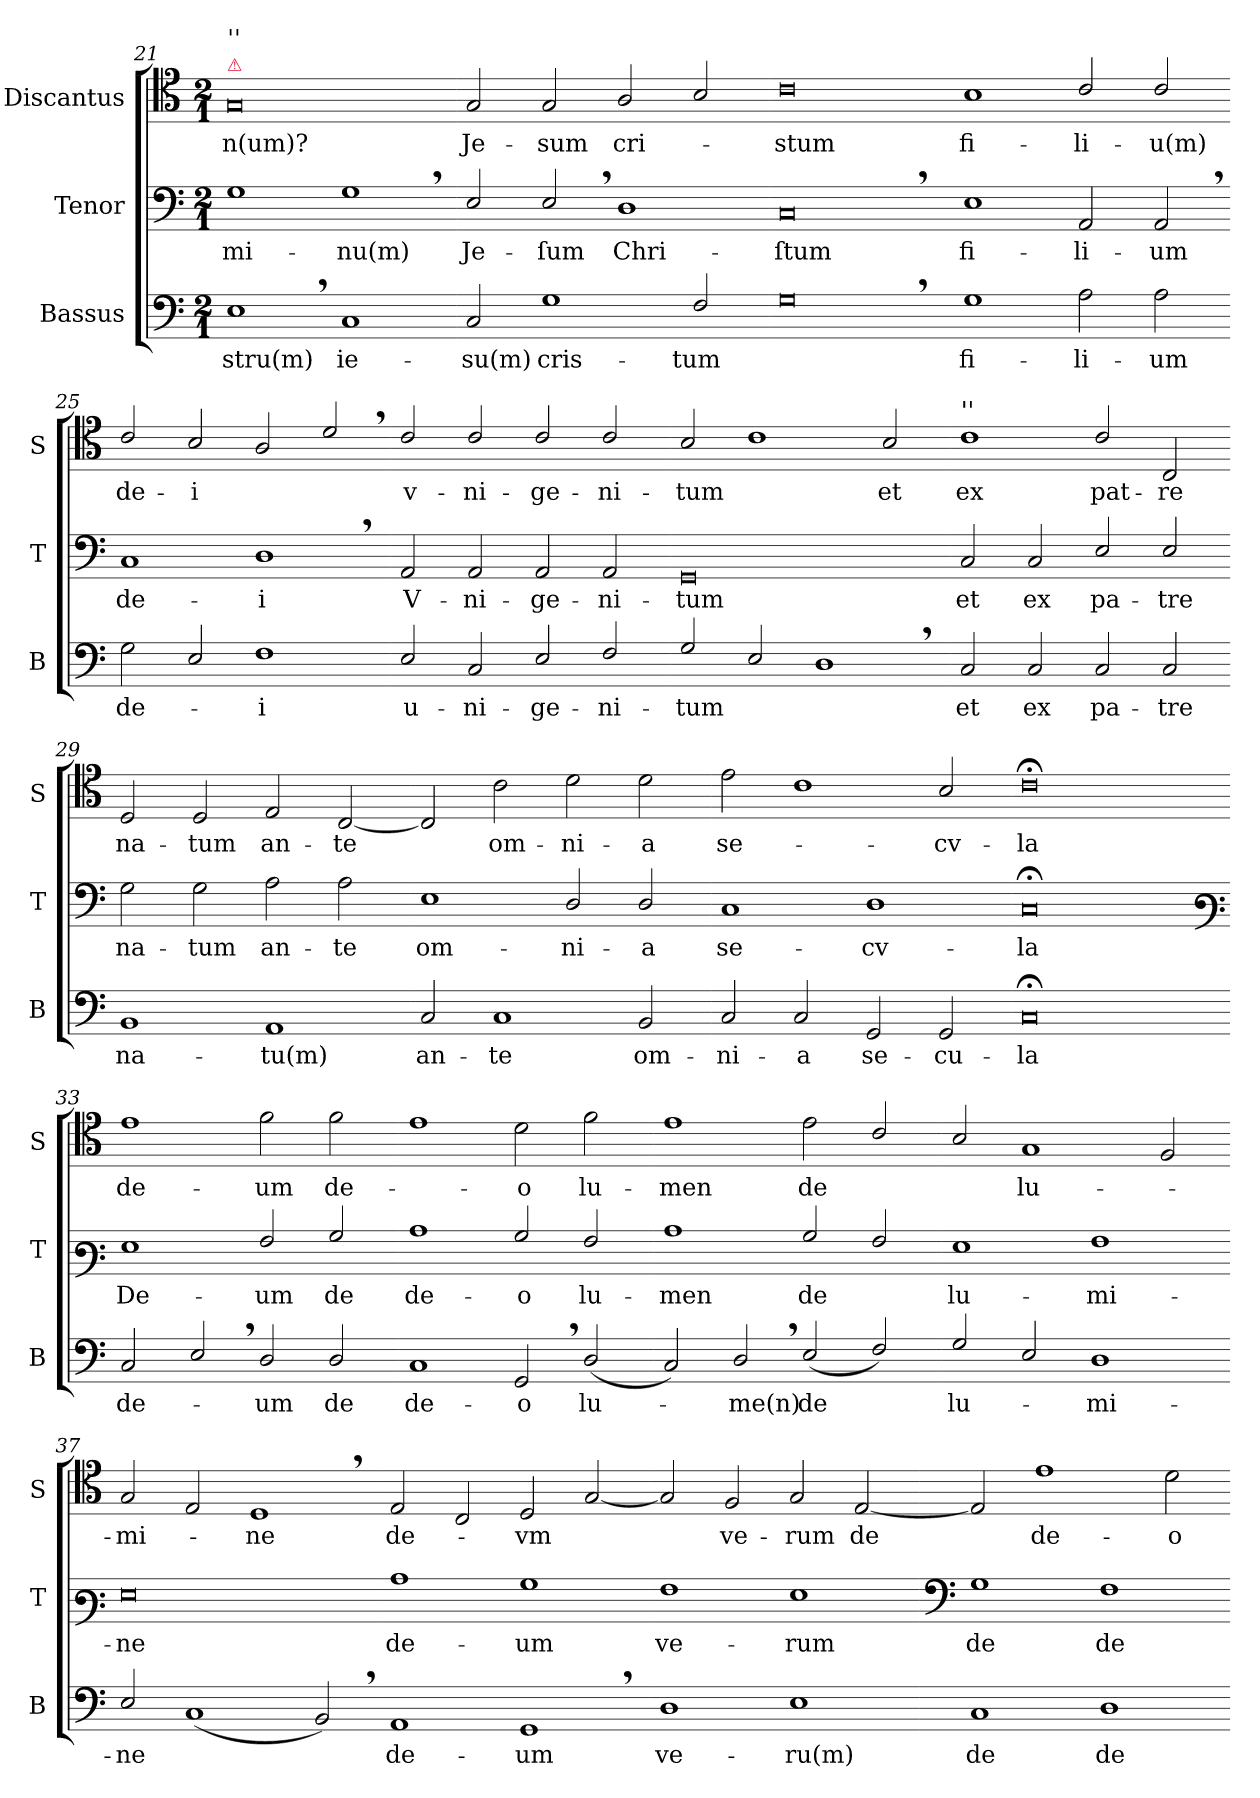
**kern	**text	**kern	**text	**kern	**text
*part3	*part3	*part2	*part2	*part1	*part1
*staff3	*staff3	*staff2	*staff2	*staff1	*staff1
*I"Bassus	*	*I"Tenor	*	*I"Discantus	*
*I'B	*	*I'T	*	*I'S	*
*clefF4	*	*clefF4	*	*clefC4	*
*k[]	*	*k[]	*	*k[]	*
*C:	*	*C:	*	*C:	*
*M2/1	*	*M2/1	*	*M2/1	*
=21	=21	=21	=21	=21	=21
!	!	!	!	!LO:TX:a:color=crimson:t=⚠	!
!	!	!	!	!LO:TX:a:t=''	!
1E,	-stru(m)	1G	-mi-	0G	-n(um)?
1C	ie-	1G,	-nu(m)	.	.
=22-	=22-	=22-	=22-	=22-	=22-
2C/	-su(m)	2E/	Je-	2G/	Je-
1G	cris-	2E,/	-ſum	2G/	-sum
.	.	1D	Chri-	2A/	cri-
2F/	-tum	.	.	2B/	.
=23-	=23-	=23-	=23-	=23-	=23-
0G,	.	0C,	-ſtum	0c	-stum
=24-	=24-	=24-	=24-	=24-	=24-
1G	fi-	1E	fi-	1B	fi-
2A\	-li-	2AA/	-li-	2c/	-li-
2A\	-um	2AA,/	-um	2c/	-u(m)
=25-	=25-	=25-	=25-	=25-	=25-
2G\	de-	1C	de-	2c/	de-
2E/	.	.	.	2B/	-i
1F	-i	1D,	-i	2A/	.
.	.	.	.	2d,/	.
=26-	=26-	=26-	=26-	=26-	=26-
2E/	u-	2AA/	V-	2c/	v-
2C/	-ni-	2AA/	-ni-	2c/	-ni-
2E/	-ge-	2AA/	-ge-	2c/	-ge-
2F/	-ni-	2AA/	-ni-	2c/	-ni-
=27-	=27-	=27-	=27-	=27-	=27-
2G/	-tum	0GG	-tum	2B/	-tum
2E/	.	.	.	1c	.
1D,	.	.	.	.	.
.	.	.	.	2B/	et
=28-	=28-	=28-	=28-	=28-	=28-
!	!	!	!	!LO:TX:a:t=''	!
2C/	et	2C/	et	1c	ex
2C/	ex	2C/	ex	.	.
2C/	pa-	2E/	pa-	2c/	pat-
2C/	-tre	2E/	-tre	2C/	-re
=29-	=29-	=29-	=29-	=29-	=29-
1BB	na-	2G\	na-	2D/	na-
.	.	2G\	-tum	2D/	-tum
1AA	-tu(m)	2A\	an-	2E/	an-
.	.	2A\	-te	[2C/	-te
=30-	=30-	=30-	=30-	=30-	=30-
2C/	an-	1E	om-	2C/]	.
1C	-te	.	.	2c\	om-
.	.	2D/	-ni-	2d\	-ni-
2BB/	om-	2D/	-a	2d\	-a
=31-	=31-	=31-	=31-	=31-	=31-
2C/	-ni-	1C	se-	2e\	se-
2C/	-a	.	.	1c	.
2GG/	se-	1D	-cv-	.	.
2GG/	-cu-	.	.	2B/	-cv-
=32-	=32-	=32-	=32-	=32-	=32-
0C;	-la	0C;<	-la	0c;	-la
=33-	=33-	=33-	=33-	=33-	=33-
*	*	*clefF3	*	*	*
2C/	de-	1G	De-	1e	de-
2E,/	.	.	.	.	.
2D/	-um	2A/	-um	2f\	-um
2D/	de	2B/	de	2f\	de-
=34-	=34-	=34-	=34-	=34-	=34-
1C	de-	1c	de-	1e	.
2GG,/	-o	2B/	-o	2d\	-o
(>2D/	lu-	2A/	lu-	2f\	lu-
=35-	=35-	=35-	=35-	=35-	=35-
2C/)	.	1c	-men	1e	-men
2D,/	-me(n)	.	.	.	.
(>2E/	de	2B/	de	2e\	de
2F/)	.	2A/	.	2c/	.
=36-	=36-	=36-	=36-	=36-	=36-
2G/	lu-	1G	lu-	2B/	.
2E/	.	.	.	1G	lu-
1D	-mi-	1A	-mi-	.	.
.	.	.	.	2F/	.
=37-	=37-	=37-	=37-	=37-	=37-
2E/	-ne	0G	-ne	2G/	-mi-
(>1C	.	.	.	2E/	.
.	.	.	.	1D,	-ne
2BB,/)	.	.	.	.	.
=38-	=38-	=38-	=38-	=38-	=38-
1AA	de-	1c	de-	2E/	de-
.	.	.	.	2C/	.
1GG,	-um	1B	-um	2D/	-vm
.	.	.	.	[2G/	.
=39-	=39-	=39-	=39-	=39-	=39-
1D	ve-	1A	ve-	2G/]	.
.	.	.	.	2F/	ve-
1E	-ru(m)	1G	-rum	2G/	-rum
.	.	.	.	[2E/	de
=40-	=40-	=40-	=40-	=40-	=40-
*	*	*clefF4	*	*	*
1C	de	1G	de	2E/]	.
.	.	.	.	1e	de-
1D	de-	1F	de-	.	.
.	.	.	.	2d\	-o
=-	=-	=-	=-	=-	=-
*-	*-	*-	*-	*-	*-
